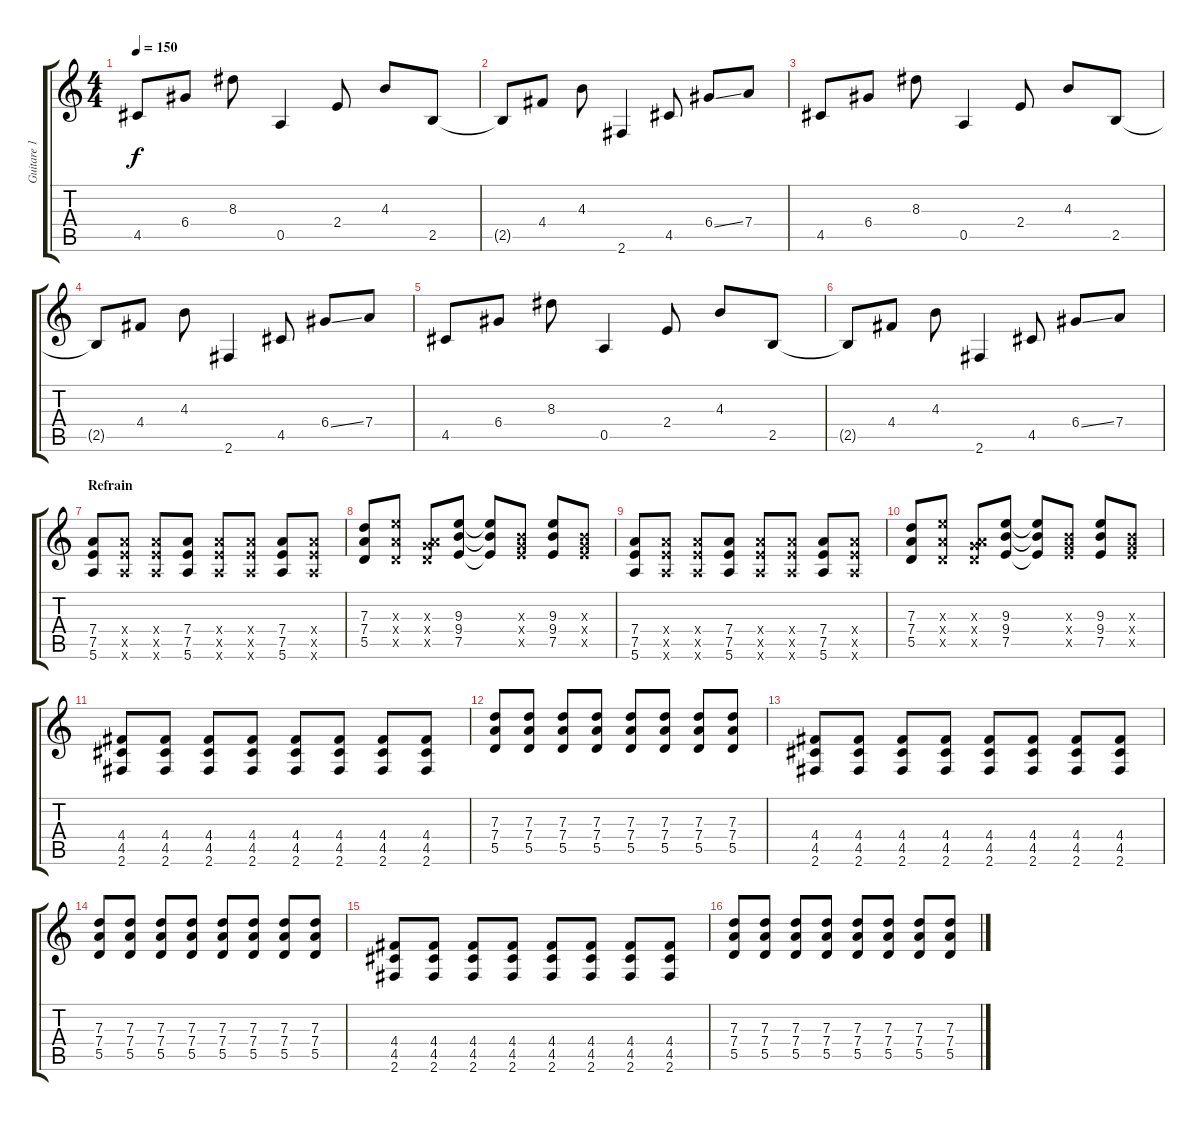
\track ("Guitare 1" "Guitare 1") {instrument electricguitarclean}
\staff {score tabs}
\tuning (E4 B3 G3 D3 A2 E2) {hide}
\ts (4 4)
\tempo 150
\clef g2
\ks c
4.5.8{dy f} 6.4.8 8.3.8 0.5.4 2.4.8 4.3.8 2.5.8 |
2.5{t}.8 4.4.8 4.3.8 2.6.4 4.5.8 6.4{ss}.8 7.4.8 |
4.5.8 6.4.8 8.3.8 0.5.4 2.4.8 4.3.8 2.5.8 |
2.5{t}.8 4.4.8 4.3.8 2.6.4 4.5.8 6.4{ss}.8 7.4.8 |
4.5.8 6.4.8 8.3.8 0.5.4 2.4.8 4.3.8 2.5.8 |
2.5{t}.8 4.4.8 4.3.8 2.6.4 4.5.8 6.4{ss}.8 7.4.8 |
\section ("" "Refrain")
(7.4 7.5 5.6).8 (7.4{x} 7.5{x} 5.6{x}).8 (7.4{x} 7.5{x} 5.6{x}).8 (7.4 7.5 5.6).8 (7.4{x} 7.5{x} 5.6{x}).8 (7.4{x} 7.5{x} 5.6{x}).8 (7.4 7.5 5.6).8 (7.4{x} 7.5{x} 5.6{x}).8 |
(7.3 7.4 5.5).8 (9.3{x} 7.4{x} 5.5{x}).8 (0.3{x} 7.4{x} 5.5{x}).8 (9.3 9.4 7.5).8 (9.3{t} 9.4{t} 7.5{t}).8 (0.3{x} 9.4{x} 7.5{x}).8 (9.3 9.4 7.5).8 (0.3{x} 9.4{x} 7.5{x}).8 |
(7.4 7.5 5.6).8 (7.4{x} 7.5{x} 5.6{x}).8 (7.4{x} 7.5{x} 5.6{x}).8 (7.4 7.5 5.6).8 (7.4{x} 7.5{x} 5.6{x}).8 (7.4{x} 7.5{x} 5.6{x}).8 (7.4 7.5 5.6).8 (7.4{x} 7.5{x} 5.6{x}).8 |
(7.3 7.4 5.5).8 (9.3{x} 7.4{x} 5.5{x}).8 (0.3{x} 7.4{x} 5.5{x}).8 (9.3 9.4 7.5).8 (9.3{t} 9.4{t} 7.5{t}).8 (0.3{x} 9.4{x} 7.5{x}).8 (9.3 9.4 7.5).8 (0.3{x} 9.4{x} 7.5{x}).8 |
(4.4 4.5 2.6).8 (4.4 4.5 2.6).8 (4.4 4.5 2.6).8 (4.4 4.5 2.6).8 (4.4 4.5 2.6).8 (4.4 4.5 2.6).8 (4.4 4.5 2.6).8 (4.4 4.5 2.6).8 |
(7.3 7.4 5.5).8 (7.3 7.4 5.5).8 (7.3 7.4 5.5).8 (7.3 7.4 5.5).8 (7.3 7.4 5.5).8 (7.3 7.4 5.5).8 (7.3 7.4 5.5).8 (7.3 7.4 5.5).8 |
(4.4 4.5 2.6).8 (4.4 4.5 2.6).8 (4.4 4.5 2.6).8 (4.4 4.5 2.6).8 (4.4 4.5 2.6).8 (4.4 4.5 2.6).8 (4.4 4.5 2.6).8 (4.4 4.5 2.6).8 |
(7.3 7.4 5.5).8 (7.3 7.4 5.5).8 (7.3 7.4 5.5).8 (7.3 7.4 5.5).8 (7.3 7.4 5.5).8 (7.3 7.4 5.5).8 (7.3 7.4 5.5).8 (7.3 7.4 5.5).8 |
(4.4 4.5 2.6).8 (4.4 4.5 2.6).8 (4.4 4.5 2.6).8 (4.4 4.5 2.6).8 (4.4 4.5 2.6).8 (4.4 4.5 2.6).8 (4.4 4.5 2.6).8 (4.4 4.5 2.6).8 |
(7.3 7.4 5.5).8 (7.3 7.4 5.5).8 (7.3 7.4 5.5).8 (7.3 7.4 5.5).8 (7.3 7.4 5.5).8 (7.3 7.4 5.5).8 (7.3 7.4 5.5).8 (7.3 7.4 5.5).8
